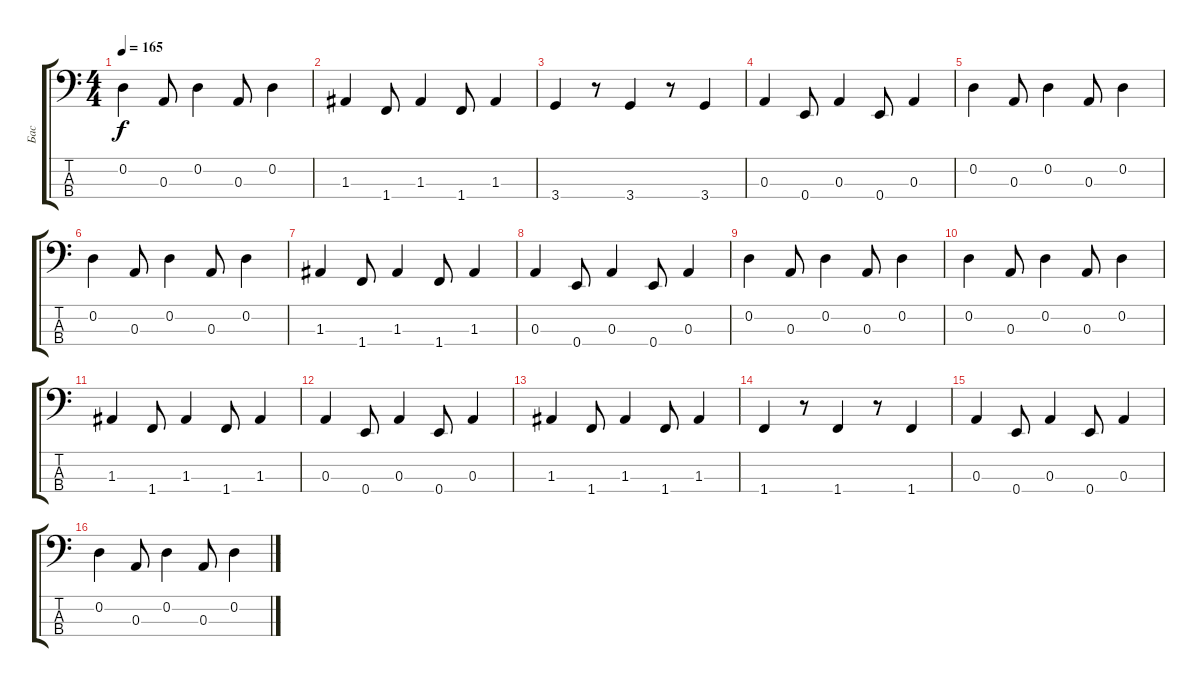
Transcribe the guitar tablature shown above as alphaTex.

\track ("Бас" "Бас") {instrument fretlessbass}
\staff {score tabs}
\tuning (G2 D2 A1 E1) {hide}
\ts (4 4)
\tempo 165
\clef f4
\ks c
0.2.4{dy f} 0.3.8 0.2.4 0.3.8 0.2.4 |
1.3.4 1.4.8 1.3.4 1.4.8 1.3.4 |
3.4.4 r.8 3.4.4 r.8 3.4.4 |
0.3.4 0.4.8 0.3.4 0.4.8 0.3.4 |
0.2.4 0.3.8 0.2.4 0.3.8 0.2.4 |
0.2.4 0.3.8 0.2.4 0.3.8 0.2.4 |
1.3.4 1.4.8 1.3.4 1.4.8 1.3.4 |
0.3.4 0.4.8 0.3.4 0.4.8 0.3.4 |
0.2.4 0.3.8 0.2.4 0.3.8 0.2.4 |
0.2.4 0.3.8 0.2.4 0.3.8 0.2.4 |
1.3.4 1.4.8 1.3.4 1.4.8 1.3.4 |
0.3.4 0.4.8 0.3.4 0.4.8 0.3.4 |
1.3.4 1.4.8 1.3.4 1.4.8 1.3.4 |
1.4.4 r.8 1.4.4 r.8 1.4.4 |
0.3.4 0.4.8 0.3.4 0.4.8 0.3.4 |
0.2.4 0.3.8 0.2.4 0.3.8 0.2.4
